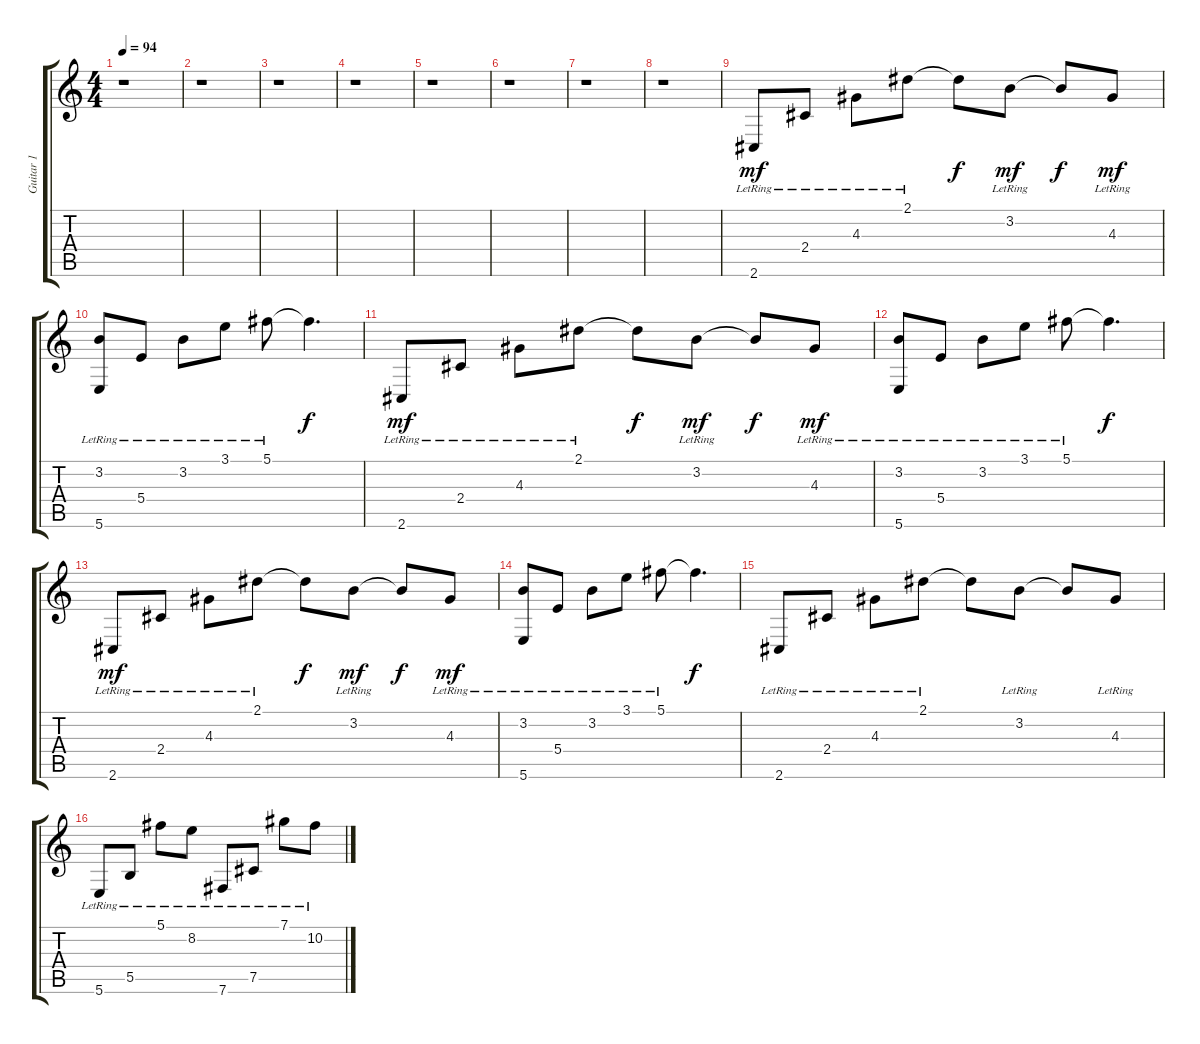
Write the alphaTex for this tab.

\track ("Guitar 1" "Guitar 1") {instrument acousticguitarsteel}
\staff {score tabs}
\tuning (Db4 Ab3 E3 B2 Gb2 B1) {hide}
\ts (4 4)
\tempo 94
\clef g2
\ks c
r.1{dy f} |
r.1 |
r.1 |
r.1 |
r.1 |
r.1 |
r.1 |
r.1 |
2.6{lr}.8{dy mf} 2.4{lr}.8 4.3{lr}.8 2.1{lr}.8 2.1{t}.8{dy f} 3.2{lr}.8{dy mf} 3.2{t}.8{dy f} 4.3{lr}.8{dy mf} |
(3.2{lr} 5.6{lr}).8 5.4{lr}.8 3.2{lr}.8 3.1{lr}.8 5.1{lr}.8 5.1{t}.4{d dy f} |
2.6{lr}.8{dy mf} 2.4{lr}.8 4.3{lr}.8 2.1{lr}.8 2.1{t}.8{dy f} 3.2{lr}.8{dy mf} 3.2{t}.8{dy f} 4.3{lr}.8{dy mf} |
(3.2{lr} 5.6{lr}).8 5.4{lr}.8 3.2{lr}.8 3.1{lr}.8 5.1{lr}.8 5.1{t}.4{d dy f} |
2.6{lr}.8{dy mf} 2.4{lr}.8 4.3{lr}.8 2.1{lr}.8 2.1{t}.8{dy f} 3.2{lr}.8{dy mf} 3.2{t}.8{dy f} 4.3{lr}.8{dy mf} |
(3.2{lr} 5.6{lr}).8 5.4{lr}.8 3.2{lr}.8 3.1{lr}.8 5.1{lr}.8 5.1{t}.4{d dy f} |
2.6{lr}.8 2.4{lr}.8 4.3{lr}.8 2.1{lr}.8 2.1{t}.8 3.2{lr}.8 3.2{t}.8 4.3{lr}.8 |
5.6{lr}.8 5.5{lr}.8 5.1{lr}.8 8.2{lr}.8 7.6{lr}.8 7.5{lr}.8 7.1{lr}.8 10.2{lr}.8
